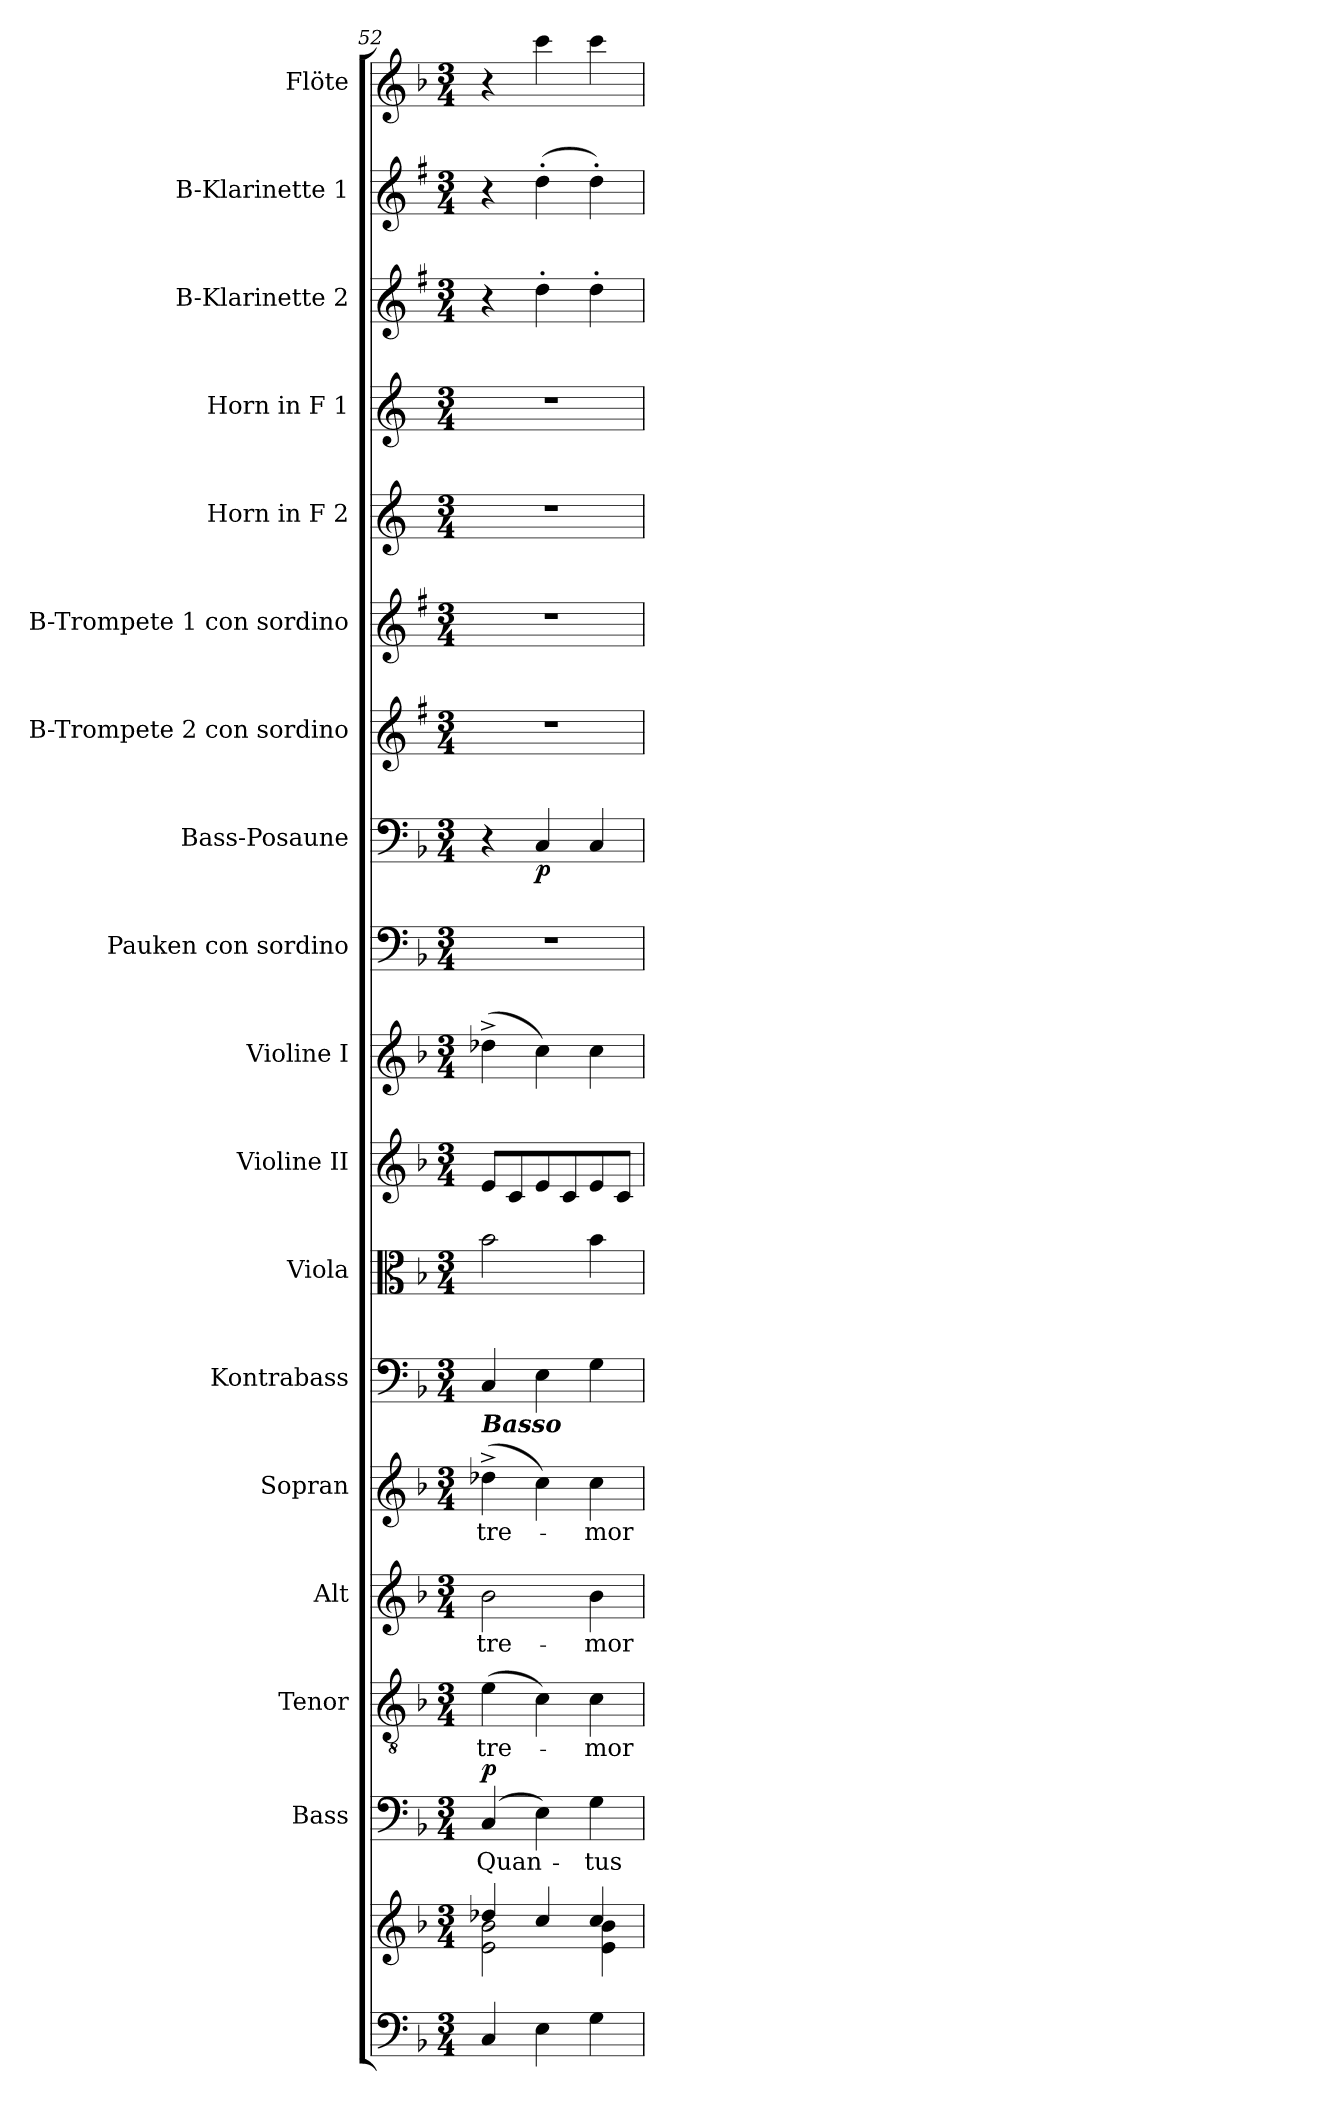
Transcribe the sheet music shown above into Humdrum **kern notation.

**kern	**kern	**kern	**text	**dynam	**kern	**text	**kern	**text	**kern	**text	**kern	**kern	**kern	**kern	**kern	**kern	**dynam	**kern	**kern	**kern	**kern	**kern	**kern	**kern
*part18	*part18	*part17	*part17	*part17	*part16	*part16	*part15	*part15	*part14	*part14	*part13	*part12	*part11	*part10	*part9	*part8	*part8	*part7	*part6	*part5	*part4	*part3	*part2	*part1
*staff19	*staff18	*staff17	*staff17	*staff17	*staff16	*staff16	*staff15	*staff15	*staff14	*staff14	*staff13	*staff12	*staff11	*staff10	*staff9	*staff8	*staff8	*staff7	*staff6	*staff5	*staff4	*staff3	*staff2	*staff1
*	*	*I"Bass	*	*	*I"Tenor	*	*I"Alt	*	*I"Sopran	*	*I"Kontrabass	*I"Viola	*I"Violine II	*I"Violine I	*I"Pauken con sordino	*I"Bass-Posaune	*	*I"B-Trompete 2 con sordino	*I"B-Trompete 1 con sordino	*I"Horn in F 2	*I"Horn in F 1	*I"B-Klarinette 2	*I"B-Klarinette 1	*I"Flöte
*	*	*I'B.	*	*	*I'T.	*	*I'A.	*	*I'S.	*	*I'Kb.	*I'Vla.	*I'Vl. II	*I'Vl. I	*I'Pk.	*I'B. Pos.	*	*I'B Trp. 2	*I'B Trp. 1	*	*	*I'B Kl. 2	*I'B Kl. 1	*I'Fl.
*clefF4	*clefG2	*clefF4	*	*	*clefGv2	*	*clefG2	*	*clefG2	*	*clefF4	*clefC3	*clefG2	*clefG2	*clefF4	*clefF4	*	*clefG2	*clefG2	*clefG2	*clefG2	*clefG2	*clefG2	*clefG2
*	*	*	*	*	*	*	*	*	*	*	*ITrd7c12	*	*	*	*	*	*	*ITrd1c2	*ITrd1c2	*ITrd4c7	*ITrd4c7	*ITrd1c2	*ITrd1c2	*
*k[b-]	*k[b-]	*k[b-]	*	*	*k[b-]	*	*k[b-]	*	*k[b-]	*	*k[b-]	*k[b-]	*k[b-]	*k[b-]	*k[b-]	*k[b-]	*	*k[b-]	*k[b-]	*k[b-]	*k[b-]	*k[b-]	*k[b-]	*k[b-]
*F:	*F:	*F:	*	*	*F:	*	*F:	*	*F:	*	*F:	*F:	*F:	*F:	*F:	*F:	*	*F:	*F:	*F:	*F:	*F:	*F:	*F:
*M3/4	*M3/4	*M3/4	*	*	*M3/4	*	*M3/4	*	*M3/4	*	*M3/4	*M3/4	*M3/4	*M3/4	*M3/4	*M3/4	*	*M3/4	*M3/4	*M3/4	*M3/4	*M3/4	*M3/4	*M3/4
=52	=52	=52	=52	=52	=52	=52	=52	=52	=52	=52	=52	=52	=52	=52	=52	=52	=52	=52	=52	=52	=52	=52	=52	=52
*	*^	*	*	*	*	*	*	*	*	*	*	*	*	*	*	*	*	*	*	*	*	*	*	*
!	!	!	!	!	!	!	!	!	!	!	!	!LO:TX:b:Bi:t=Basso	!	!	!	!	!	!	!	!	!	!	!	!	!
!	!	!	!	!LO:LY:b	!LO:DY:a	!	!LO:LY:b	!	!LO:LY:b	!	!LO:LY:b	!	!	!	!	!	!	!	!	!	!	!	!	!	!
4C/	4dd-X/	2e\ 2b-\	(4C/	Quan-	p	(>4e\	tre-	2b-\	tre-	(>4dd-X^>\	tre-	4CC/	2b-\	8e/L	(>4dd-X^>\	2.r	4r	.	2.r	2.r	2.r	2.r	4r	4r	4r
.	.	.	.	.	.	.	.	.	.	.	.	.	.	8c/	.	.	.	.	.	.	.	.	.	.	.
!	!	!	!	!	!	!	!	!	!	!	!	!	!	!	!	!	!	!LO:DY:b	!	!	!	!	!	!	!
4E\	4cc/	.	4E\)	.	.	4c\)	.	.	.	4cc\)	.	4EE\	.	8e/	4cc\)	.	4C/	p	.	.	.	.	4cc'>\	(>4cc'>\	4ccc\
.	.	.	.	.	.	.	.	.	.	.	.	.	.	8c/	.	.	.	.	.	.	.	.	.	.	.
!	!	!	!	!LO:LY:b	!	!	!LO:LY:b	!	!LO:LY:b	!	!LO:LY:b	!	!	!	!	!	!	!	!	!	!	!	!	!	!
4G\	4cc/	4e\ 4b-\	4G\	-tus	.	4c\	-mor	4b-\	-mor	4cc\	-mor	4GG\	4b-\	8e/	4cc\	.	4C/	.	.	.	.	.	4cc'>\	4cc'>\)	4ccc\
.	.	.	.	.	.	.	.	.	.	.	.	.	.	8c/J	.	.	.	.	.	.	.	.	.	.	.
*	*v	*v	*	*	*	*	*	*	*	*	*	*	*	*	*	*	*	*	*	*	*	*	*	*	*
=	=	=	=	=	=	=	=	=	=	=	=	=	=	=	=	=	=	=	=	=	=	=	=	=
*-	*-	*-	*-	*-	*-	*-	*-	*-	*-	*-	*-	*-	*-	*-	*-	*-	*-	*-	*-	*-	*-	*-	*-	*-
